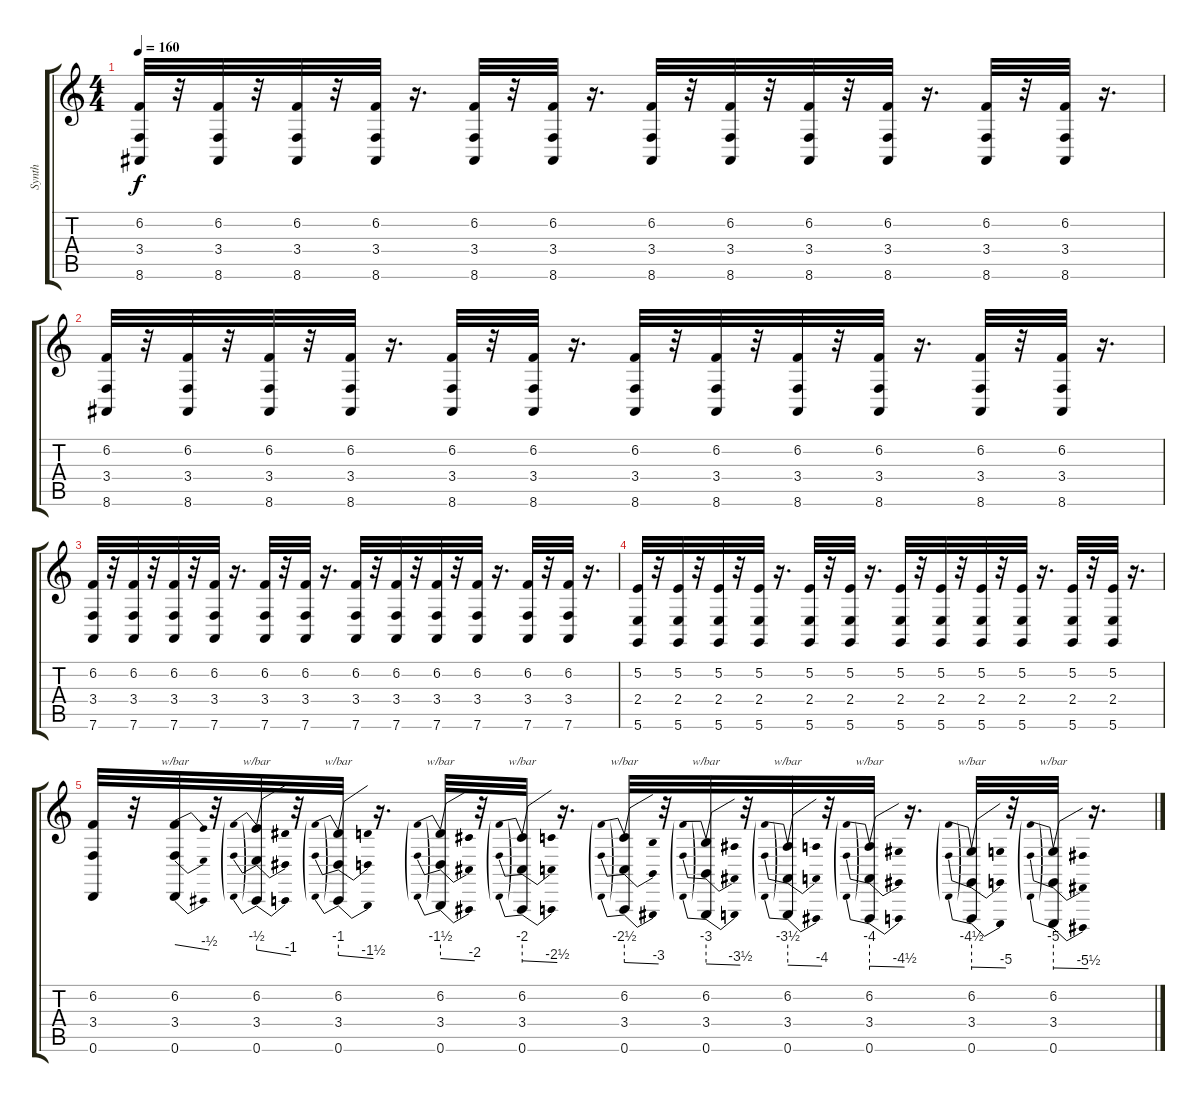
\track ("Synth" "Synth") {instrument lead2sawtooth}
\staff {score tabs}
\tuning (E4 B3 G3 D3 A2 D2) {hide}
\ts (4 4)
\tempo 160
\clef g2
\ks c
(6.2 3.4 8.6).32{dy f} r.32 (6.2 3.4 8.6).32 r.32 (6.2 3.4 8.6).32 r.32 (6.2 3.4 8.6).32 r.16{d} (6.2 3.4 8.6).32 r.32 (6.2 3.4 8.6).32 r.16{d} (6.2 3.4 8.6).32 r.32 (6.2 3.4 8.6).32 r.32 (6.2 3.4 8.6).32 r.32 (6.2 3.4 8.6).32 r.16{d} (6.2 3.4 8.6).32 r.32 (6.2 3.4 8.6).32 r.16{d} |
(6.2 3.4 8.6).32 r.32 (6.2 3.4 8.6).32 r.32 (6.2 3.4 8.6).32 r.32 (6.2 3.4 8.6).32 r.16{d} (6.2 3.4 8.6).32 r.32 (6.2 3.4 8.6).32 r.16{d} (6.2 3.4 8.6).32 r.32 (6.2 3.4 8.6).32 r.32 (6.2 3.4 8.6).32 r.32 (6.2 3.4 8.6).32 r.16{d} (6.2 3.4 8.6).32 r.32 (6.2 3.4 8.6).32 r.16{d} |
(6.2 3.4 7.6).32 r.32 (6.2 3.4 7.6).32 r.32 (6.2 3.4 7.6).32 r.32 (6.2 3.4 7.6).32 r.16{d} (6.2 3.4 7.6).32 r.32 (6.2 3.4 7.6).32 r.16{d} (6.2 3.4 7.6).32 r.32 (6.2 3.4 7.6).32 r.32 (6.2 3.4 7.6).32 r.32 (6.2 3.4 7.6).32 r.16{d} (6.2 3.4 7.6).32 r.32 (6.2 3.4 7.6).32 r.16{d} |
(5.2 2.4 5.6).32 r.32 (5.2 2.4 5.6).32 r.32 (5.2 2.4 5.6).32 r.32 (5.2 2.4 5.6).32 r.16{d} (5.2 2.4 5.6).32 r.32 (5.2 2.4 5.6).32 r.16{d} (5.2 2.4 5.6).32 r.32 (5.2 2.4 5.6).32 r.32 (5.2 2.4 5.6).32 r.32 (5.2 2.4 5.6).32 r.16{d} (5.2 2.4 5.6).32 r.32 (5.2 2.4 5.6).32 r.16{d} |
(6.2 3.4 0.6).32 r.32 (6.2 3.4 0.6).32{tbe (dive default 0 0 60 -2)} r.32 (6.2 3.4 0.6).32{tbe (predivedive default 0 -2 60 -4)} r.32 (6.2 3.4 0.6).32{tbe (predivedive default 0 -4 60 -6)} r.16{d} (6.2 3.4 0.6).32{tbe (predivedive default 0 -6 60 -8)} r.32 (6.2 3.4 0.6).32{tbe (predivedive default 0 -8 60 -10)} r.16{d} (6.2 3.4 0.6).32{tbe (predivedive default 0 -10 60 -12)} r.32 (6.2 3.4 0.6).32{tbe (predivedive default 0 -12 60 -14)} r.32 (6.2 3.4 0.6).32{tbe (predivedive default 0 -14 60 -16)} r.32 (6.2 3.4 0.6).32{tbe (predivedive default 0 -16 60 -18)} r.16{d} (6.2 3.4 0.6).32{tbe (predivedive default 0 -18 60 -20)} r.32 (6.2 3.4 0.6).32{tbe (predivedive default 0 -20 60 -22)} r.16{d}
